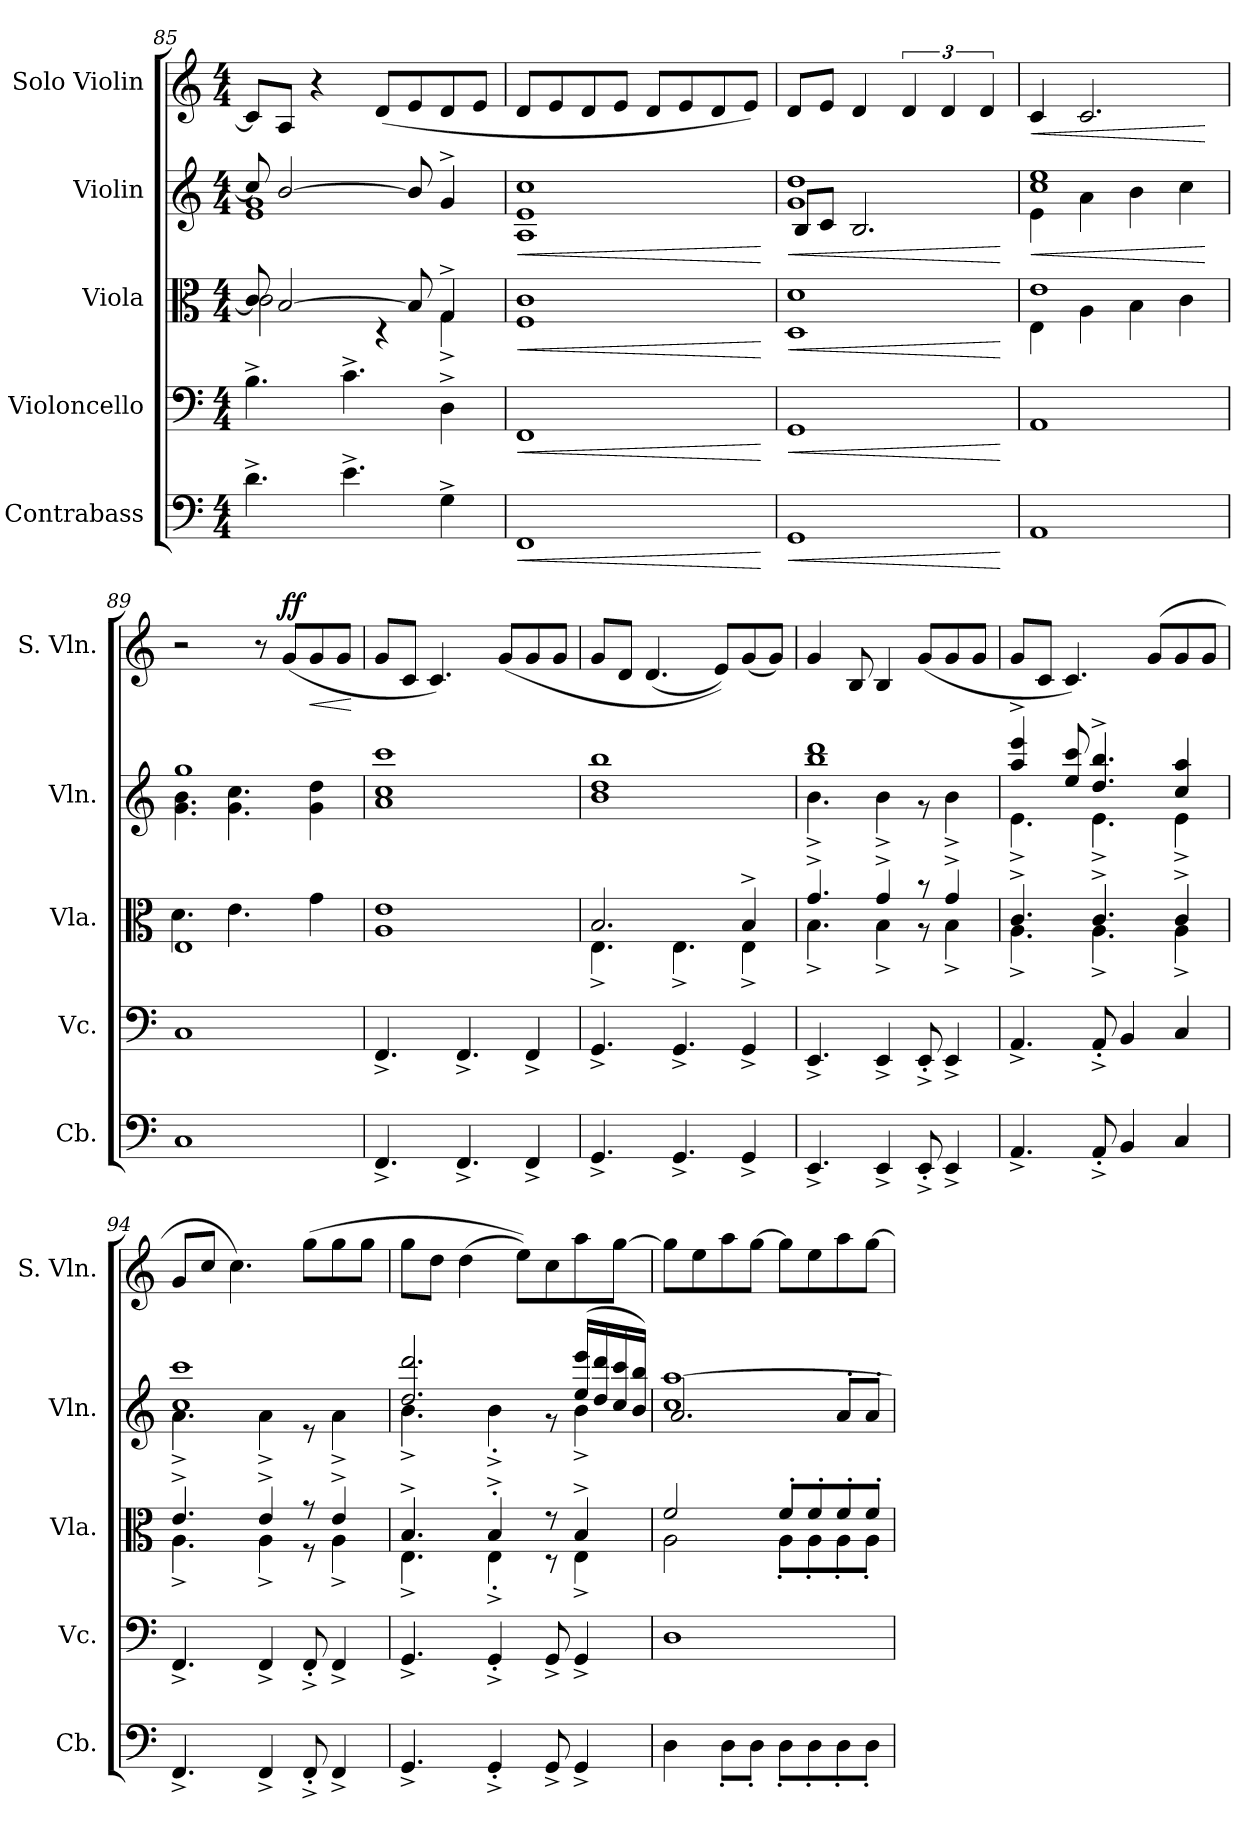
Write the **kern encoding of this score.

**kern	**dynam	**kern	**dynam	**kern	**dynam	**kern	**dynam	**kern	**dynam
*part5	*part5	*part4	*part4	*part3	*part3	*part2	*part2	*part1	*part1
*staff5	*staff5	*staff4	*staff4	*staff3	*staff3	*staff2	*staff2	*staff1	*staff1
*I"Contrabass	*	*I"Violoncello	*	*I"Viola	*	*I"Violin	*	*I"Solo Violin	*
*I'Cb.	*	*I'Vc.	*	*I'Vla.	*	*I'Vln.	*	*I'S. Vln.	*
*clefF4	*	*clefF4	*	*clefC3	*	*clefG2	*	*clefG2	*
*ITrd7c12	*	*	*	*	*	*	*	*	*
*k[]	*	*k[]	*	*k[]	*	*k[]	*	*k[]	*
*M4/4	*	*M4/4	*	*M4/4	*	*M4/4	*	*M4/4	*
=85	=85	=85	=85	=85	=85	=85	=85	=85	=85
*	*	*	*	*^	*	*^	*	*	*
4.D^\	.	4.B^\	.	8c/]	2c\	.	8cc/]	1e 1g	.	8c/L]	.
.	.	.	.	[2B/	.	.	[2b/	.	.	8A/J	.
.	.	.	.	.	.	.	.	.	.	4r	.
4.E^\	.	4.c^\	.	.	.	.	.	.	.	.	.
.	.	.	.	.	4r	.	.	.	.	(8d/L	.
.	.	.	.	8B/]	.	.	8b/]	.	.	8e/	.
4GG^\	.	4D^\	.	4G^/	4G^\	.	4g^/	.	.	8d/	.
.	.	.	.	.	.	.	.	.	.	8e/J	.
=86	=86	=86	=86	=86	=86	=86	=86	=86	=86	=86	=86
!	!LO:HP:b	!	!LO:HP:b	!	!	!LO:HP:b	!	!	!LO:HP:b	!	!
1FFF	<	1FF	<	1c	1F	<	1cc	1A 1e	<	8d/L	.
.	.	.	.	.	.	.	.	.	.	8e/	.
.	.	.	.	.	.	.	.	.	.	8d/	.
.	.	.	.	.	.	.	.	.	.	8e/J	.
.	.	.	.	.	.	.	.	.	.	8d/L	.
.	.	.	.	.	.	.	.	.	.	8e/	.
.	.	.	.	.	.	.	.	.	.	8d/	.
.	.	.	.	.	.	.	.	.	.	8e/J)	.
*	*	*	*	*v	*v	*	*	*	*	*	*
*	*	*	*	*	*	*v	*v	*	*	*
.	[	.	[	.	[	.	[	.	.
=87	=87	=87	=87	=87	=87	=87	=87	=87	=87
!	!LO:HP:b	!	!LO:HP:b	!	!LO:HP:b	!	!LO:HP:b	!	!
*	*	*	*	*^	*	*^	*	*	*
*	*	*	*	*	*	*	*	*^	*	*	*
1GGG	<	1GG	<	1d	1D	<	1dd	1g	8B/L	<	8d/L	.
.	.	.	.	.	.	.	.	.	8c/J	.	8e/J	.
.	.	.	.	.	.	.	.	.	2.B/	.	4d/	.
.	.	.	.	.	.	.	.	.	.	.	6d/	.
.	.	.	.	.	.	.	.	.	.	.	6d/	.
.	.	.	.	.	.	.	.	.	.	.	6d/	.
*	*	*	*	*v	*v	*	*	*	*	*	*	*
*	*	*	*	*	*	*v	*v	*v	*	*	*
.	[	.	[	.	[	.	[	.	.
!!LO:LB:g=z
=88	=88	=88	=88	=88	=88	=88	=88	=88	=88
*	*	*	*	*^	*	*	*	*	*
!	!	!	!	!	!	!	!	!LO:HP:b	!	!LO:HP:b
*	*	*	*	*	*	*	*^	*	*	*
1AAA	.	1AA	.	1e	4E\	.	1cc 1ee	4e\	<	4c/	<
.	.	.	.	.	4A\	.	.	4a\	.	2.c/	.
.	.	.	.	.	4B\	.	.	4b\	.	.	.
.	.	.	.	.	4c\	.	.	4cc\	.	.	.
*	*	*	*	*v	*v	*	*	*	*	*	*
*	*	*	*	*	*	*v	*v	*	*	*
.	.	.	.	.	.	.	[	.	[
=89	=89	=89	=89	=89	=89	=89	=89	=89	=89
*	*	*	*	*^	*	*^	*	*	*
1CC	.	1C	.	1E	4.d\	.	1gg	4.g\ 4.b\	.	2r	.
.	.	.	.	.	4.e\	.	.	4.g\ 4.cc\	.	.	.
.	.	.	.	.	.	.	.	.	.	8r	.
!	!	!	!	!	!	!	!	!	!	!	!LO:HP:b
!	!	!	!	!	!	!	!	!	!	!	!LO:DY:n=1:a
.	.	.	.	.	.	.	.	.	.	(8g/L	< ff
.	.	.	.	.	4g\	.	.	4g\ 4dd\	.	8g/	.
.	.	.	.	.	.	.	.	.	.	8g/J	.
*	*	*	*	*v	*v	*	*	*	*	*	*
*	*	*	*	*	*	*v	*v	*	*	*
.	.	.	.	.	.	.	.	.	[
=90	=90	=90	=90	=90	=90	=90	=90	=90	=90
*	*	*	*	*^	*	*	*	*	*
4.FFF^/	.	4.FF^/	.	1e	1A	.	1a 1cc 1ccc	.	8g/L	.
.	.	.	.	.	.	.	.	.	8c/J	.
.	.	.	.	.	.	.	.	.	4.c/)	.
4.FFF^/	.	4.FF^/	.	.	.	.	.	.	.	.
.	.	.	.	.	.	.	.	.	(8g/L	.
4FFF^/	.	4FF^/	.	.	.	.	.	.	8g/	.
.	.	.	.	.	.	.	.	.	8g/J	.
=91	=91	=91	=91	=91	=91	=91	=91	=91	=91	=91
4.GGG^/	.	4.GG^/	.	2.B/	4.E^\	.	1b 1dd 1bb	.	8g/L	.
.	.	.	.	.	.	.	.	.	8d/J	.
.	.	.	.	.	.	.	.	.	(4.d/	.
4.GGG^/	.	4.GG^/	.	.	4.E^\	.	.	.	.	.
.	.	.	.	.	.	.	.	.	8e/L))	.
4GGG^/	.	4GG^/	.	4B^/	4E^\	.	.	.	(8g/	.
.	.	.	.	.	.	.	.	.	8g/J)	.
=92	=92	=92	=92	=92	=92	=92	=92	=92	=92	=92
*	*	*	*	*	*	*	*^	*	*	*
4.EEE^/	.	4.EE^/	.	4.g^/	4.B^\	.	1bb 1ddd	4.b^\	.	4g/	.
.	.	.	.	.	.	.	.	.	.	8B/	.
4EEE^/	.	4EE^/	.	4g^/	4B^\	.	.	4b^\	.	4B/	.
8EEE^'/	.	8EE^'/	.	8r	8r	.	.	8r	.	(8g/L	.
4EEE^/	.	4EE^/	.	4g^/	4B^\	.	.	4b^\	.	8g/	.
.	.	.	.	.	.	.	.	.	.	8g/J	.
!!LO:PB:g=z
=93	=93	=93	=93	=93	=93	=93	=93	=93	=93	=93	=93
4.AAA^/	.	4.AA^/	.	4.c^/	4.A^\	.	4aa/^ 4eee/^	4.e^\	.	8g/L	.
.	.	.	.	.	.	.	.	.	.	8c/J	.
.	.	.	.	.	.	.	8ee/ 8ccc/	.	.	4.c/)	.
8AAA^'/	.	8AA^'/	.	4.c^/	4.A^\	.	4.dd/^ 4.bb/^	4.e^\	.	.	.
4BBB/	.	4BB/	.	.	.	.	.	.	.	.	.
.	.	.	.	.	.	.	.	.	.	(8g/L	.
4CC/	.	4C/	.	4c^/	4A^\	.	4cc/ 4aa/	4e^\	.	8g/	.
.	.	.	.	.	.	.	.	.	.	8g/J	.
=94	=94	=94	=94	=94	=94	=94	=94	=94	=94	=94	=94
4.FFF^/	.	4.FF^/	.	4.e^/	4.A^\	.	1cc 1ccc	4.a^\	.	8g/L	.
.	.	.	.	.	.	.	.	.	.	8cc/J	.
.	.	.	.	.	.	.	.	.	.	4.cc\)	.
4FFF^/	.	4FF^/	.	4e^/	4A^\	.	.	4a^\	.	.	.
8FFF^'/	.	8FF^'/	.	8r	8r	.	.	8r	.	(8gg\L	.
4FFF^/	.	4FF^/	.	4e^/	4A^\	.	.	4a^\	.	8gg\	.
.	.	.	.	.	.	.	.	.	.	8gg\J	.
=95	=95	=95	=95	=95	=95	=95	=95	=95	=95	=95	=95
4.GGG^/	.	4.GG^/	.	4.B^/	4.E^\	.	2.dd/ 2.ddd/	4.b^\	.	8gg\L	.
.	.	.	.	.	.	.	.	.	.	8dd\J	.
.	.	.	.	.	.	.	.	.	.	(4dd\	.
4GGG^'/	.	4GG^'/	.	4B^'/	4E^'\	.	.	4b^'\	.	.	.
.	.	.	.	.	.	.	.	.	.	8ee\L))	.
8GGG^/	.	8GG^/	.	8r	8r	.	.	8r	.	8cc\	.
4GGG^/	.	4GG^/	.	4B^/	4E^\	.	(16ee/ 16eee/LL	4b^\	.	8aa\	.
.	.	.	.	.	.	.	16dd/ 16ddd/	.	.	.	.
.	.	.	.	.	.	.	16cc/ 16ccc/	.	.	[8gg\J	.
.	.	.	.	.	.	.	16b/ 16bb/JJ)	.	.	.	.
=96	=96	=96	=96	=96	=96	=96	=96	=96	=96	=96	=96
*^	*	*	*	*	*	*	*	*^	*	*	*
1ryy	4DD\	.	1D	.	2f/	2A\	.	[1aa	1cc	2.a/	.	8gg\L]	.
.	.	.	.	.	.	.	.	.	.	.	.	8ee\	.
.	8DD'\L	.	.	.	.	.	.	.	.	.	.	8aa\	.
.	8DD'\J	.	.	.	.	.	.	.	.	.	.	[8gg\J	.
.	8DD'\L	.	.	.	8f'/L	8A'\L	.	.	.	.	.	8gg\L]	.
.	8DD'\	.	.	.	8f'/	8A'\	.	.	.	.	.	8ee\	.
.	8DD'\	.	.	.	8f'/	8A'\	.	.	.	8a'/L	.	8aa\	.
.	8DD'\J	.	.	.	8f'/J	8A'\J	.	.	.	8a'/J	.	[8gg\J	.
*	*	*	*	*	*v	*v	*	*	*	*	*	*	*
*v	*v	*	*	*	*	*	*v	*v	*v	*	*	*
=	=	=	=	=	=	=	=	=	=
*-	*-	*-	*-	*-	*-	*-	*-	*-	*-
